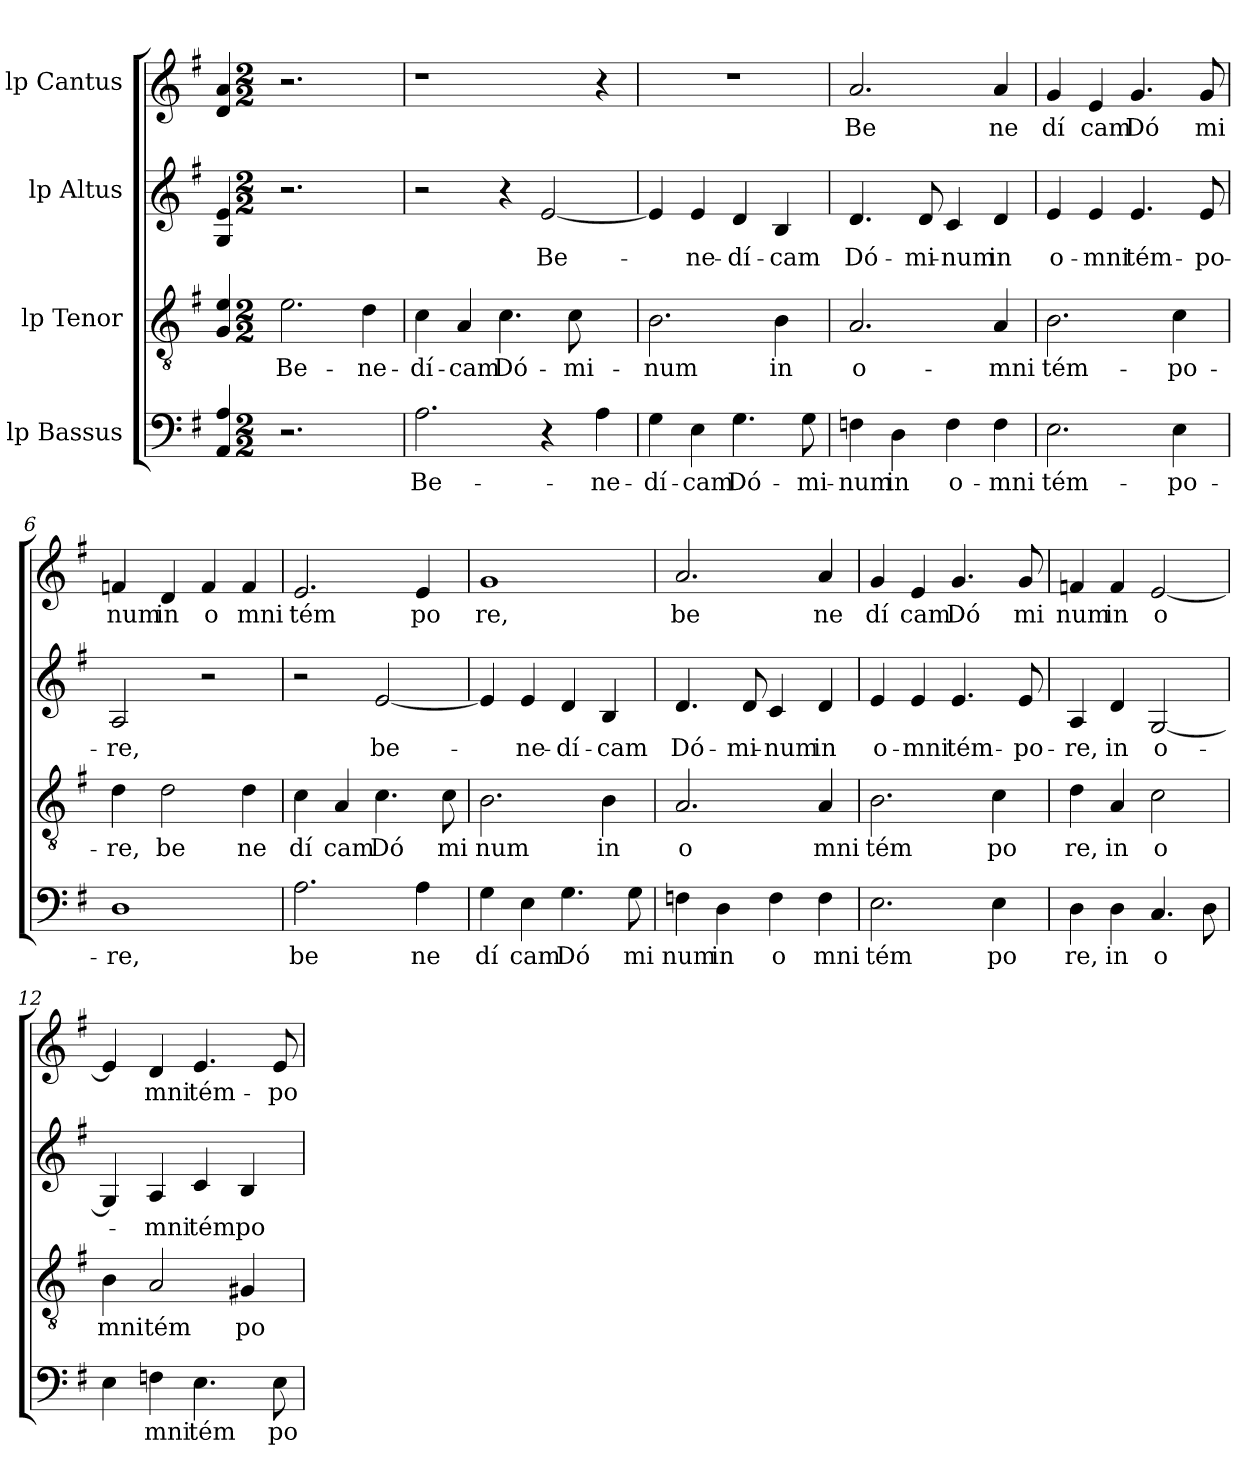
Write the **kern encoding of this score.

**kern	**text	**kern	**text	**kern	**text	**kern	**text
*part4	*part4	*part3	*part3	*part2	*part2	*part1	*part1
*staff4	*staff4	*staff3	*staff3	*staff2	*staff2	*staff1	*staff1
*I"lp Bassus	*	*I"lp Tenor	*	*I"lp Altus	*	*I"lp Cantus	*
!!LO:PB:g=z
*stria5	*	*stria5	*	*stria5	*	*stria5	*
*clefF4	*	*clefGv2	*	*clefG2	*	*clefG2	*
*k[f#]	*	*k[f#]	*	*k[f#]	*	*k[f#]	*
*G:	*	*G:	*	*G:	*	*G:	*
=1	=1	=1	=1	=1	=1	=1	=1
4A/ 4AA/	.	4e/ 4G/	.	4e/ 4G/	.	4a/ 4d/	.
*M2/2	*	*M2/2	*	*M2/2	*	*M2/2	*
*met(c|)	*	*met(c|)	*	*met(c|)	*	*met(c|)	*
!	!	!	!LO:LY:b:cj	!	!	!	!
2.r	.	2.e\	Be-	2.r	.	2.r	.
!	!	!	!LO:LY:b:cj	!	!	!	!
4ryy	.	4d\	-ne-	4ryy	.	4ryy	.
=2	=2	=2	=2	=2	=2	=2	=2
!	!LO:LY:b:cj	!	!LO:LY:b:cj	!	!	!	!
2.A\	Be-	4c\	-dí-	2r	.	1r	.
!	!	!	!LO:LY:b:cj	!	!	!	!
.	.	4A/	-cam	.	.	.	.
!	!	!	!LO:LY:b:cj	!	!	!	!
.	.	4.c\	Dó-	4r	.	.	.
!	!	!	!	!	!LO:LY:b:cj	!	!
4r	.	.	.	[<2e/	Be-	.	.
!	!	!	!LO:LY:b:cj	!	!	!	!
.	.	8c\	-mi-	.	.	.	.
!	!LO:LY:b:cj	!	!	!	!	!	!
4A\	-ne-	4ryy	.	.	.	4r	.
=3	=3	=3	=3	=3	=3	=3	=3
!	!LO:LY:b:cj	!	!LO:LY:b:cj	!	!	!	!
4G\	-dí-	2.B\	-num	4e/]	.	1r	.
!	!LO:LY:b:cj	!	!	!	!LO:LY:b:cj	!	!
4E\	-cam	.	.	4e/	-ne-	.	.
!	!LO:LY:b:cj	!	!	!	!LO:LY:b:cj	!	!
4.G\	Dó-	.	.	4d/	-dí-	.	.
!	!	!	!LO:LY:b:cj	!	!LO:LY:b:cj	!	!
.	.	4B\	in	4B/	-cam	.	.
!	!LO:LY:b:cj	!	!	!	!	!	!
8G\	-mi-	.	.	.	.	.	.
=4	=4	=4	=4	=4	=4	=4	=4
!	!LO:LY:b:cj	!	!LO:LY:b:cj	!	!LO:LY:b:cj	!	!LO:LY:b:cj
4Fn\	-num	2.A/	o-	4.d/	Dó-	2.a/	Be
!	!LO:LY:b:cj	!	!	!	!	!	!
4D\	in	.	.	.	.	.	.
!	!	!	!	!	!LO:LY:b:cj	!	!
.	.	.	.	8d/	-mi-	.	.
!	!LO:LY:b:cj	!	!	!	!LO:LY:b:cj	!	!
4F\	o-	.	.	4c/	-num	.	.
!	!LO:LY:b:cj	!	!LO:LY:b:cj	!	!LO:LY:b:cj	!	!LO:LY:b:cj
4F\	-mni	4A/	-mni	4d/	in	4a/	ne
=5	=5	=5	=5	=5	=5	=5	=5
!	!LO:LY:b:cj	!	!LO:LY:b:cj	!	!LO:LY:b:cj	!	!LO:LY:b:cj
2.E\	tém-	2.B\	tém-	4e/	o-	4g/	dí
!	!	!	!	!	!LO:LY:b:cj	!	!LO:LY:b:cj
.	.	.	.	4e/	-mni	4e/	cam
!	!	!	!	!	!LO:LY:b:cj	!	!LO:LY:b:cj
.	.	.	.	4.e/	tém-	4.g/	Dó
!	!LO:LY:b:cj	!	!LO:LY:b:cj	!	!	!	!
4E\	-po-	4c\	-po-	.	.	.	.
!	!	!	!	!	!LO:LY:b:cj	!	!LO:LY:b:cj
.	.	.	.	8e/	-po-	8g/	mi
!!LO:LB:g=z
=6	=6	=6	=6	=6	=6	=6	=6
!	!LO:LY:b:cj	!	!LO:LY:b:cj	!	!LO:LY:b:cj	!	!LO:LY:b:cj
1D	-re,	4d\	-re,	2A/	-re,	4fn/	num
!	!	!	!LO:LY:b:cj	!	!	!	!LO:LY:b:cj
.	.	2d\	be	.	.	4d/	in
!	!	!	!	!	!	!	!LO:LY:b:cj
.	.	.	.	2r	.	4f/	o
!	!	!	!LO:LY:b:cj	!	!	!	!LO:LY:b:cj
.	.	4d\	ne	.	.	4f/	mni
=7	=7	=7	=7	=7	=7	=7	=7
!	!LO:LY:b:cj	!	!LO:LY:b:cj	!	!	!	!LO:LY:b:cj
2.A\	be	4c\	dí	2r	.	2.e/	tém
!	!	!	!LO:LY:b:cj	!	!	!	!
.	.	4A/	cam	.	.	.	.
!	!	!	!LO:LY:b:cj	!	!LO:LY:b:cj	!	!
.	.	4.c\	Dó	[<2e/	be-	.	.
!	!LO:LY:b:cj	!	!	!	!	!	!LO:LY:b:cj
4A\	ne	.	.	.	.	4e/	po
!	!	!	!LO:LY:b:cj	!	!	!	!
.	.	8c\	mi	.	.	.	.
=8	=8	=8	=8	=8	=8	=8	=8
!	!LO:LY:b:cj	!	!LO:LY:b:cj	!	!	!	!LO:LY:b:cj
4G\	dí	2.B\	num	4e/]	.	1g	re,
!	!LO:LY:b:cj	!	!	!	!LO:LY:b:cj	!	!
4E\	cam	.	.	4e/	-ne-	.	.
!	!LO:LY:b:cj	!	!	!	!LO:LY:b:cj	!	!
4.G\	Dó	.	.	4d/	-dí-	.	.
!	!	!	!LO:LY:b:cj	!	!LO:LY:b:cj	!	!
.	.	4B\	in	4B/	-cam	.	.
!	!LO:LY:b:cj	!	!	!	!	!	!
8G\	mi	.	.	.	.	.	.
=9	=9	=9	=9	=9	=9	=9	=9
!	!LO:LY:b:cj	!	!LO:LY:b:cj	!	!LO:LY:b:cj	!	!LO:LY:b:cj
4Fn\	num	2.A/	o	4.d/	Dó-	2.a/	be
!	!LO:LY:b:cj	!	!	!	!	!	!
4D\	in	.	.	.	.	.	.
!	!	!	!	!	!LO:LY:b:cj	!	!
.	.	.	.	8d/	-mi-	.	.
!	!LO:LY:b:cj	!	!	!	!LO:LY:b:cj	!	!
4F\	o	.	.	4c/	-num	.	.
!	!LO:LY:b:cj	!	!LO:LY:b:cj	!	!LO:LY:b:cj	!	!LO:LY:b:cj
4F\	mni	4A/	mni	4d/	in	4a/	ne
=10	=10	=10	=10	=10	=10	=10	=10
!	!LO:LY:b:cj	!	!LO:LY:b:cj	!	!LO:LY:b:cj	!	!LO:LY:b:cj
2.E\	tém	2.B\	tém	4e/	o-	4g/	dí
!	!	!	!	!	!LO:LY:b:cj	!	!LO:LY:b:cj
.	.	.	.	4e/	-mni	4e/	cam
!	!	!	!	!	!LO:LY:b:cj	!	!LO:LY:b:cj
.	.	.	.	4.e/	tém-	4.g/	Dó
!	!LO:LY:b:cj	!	!LO:LY:b:cj	!	!	!	!
4E\	po	4c\	po	.	.	.	.
!	!	!	!	!	!LO:LY:b:cj	!	!LO:LY:b:cj
.	.	.	.	8e/	-po-	8g/	mi
=11	=11	=11	=11	=11	=11	=11	=11
!	!LO:LY:b:cj	!	!LO:LY:b:cj	!	!LO:LY:b:cj	!	!LO:LY:b:cj
4D\	re,	4d\	re,	4A/	-re,	4fn/	num
!	!LO:LY:b:cj	!	!LO:LY:b:cj	!	!LO:LY:b:cj	!	!LO:LY:b:cj
4D\	in	4A/	in	4d/	in	4f/	in
!	!LO:LY:b:cj	!	!LO:LY:b:cj	!	!LO:LY:b:cj	!	!LO:LY:b:cj
4.C/	o	2c\	o	[>2G/	o-	[>2e/	o
8D\	.	.	.	.	.	.	.
!!LO:LB:g=z
=12	=12	=12	=12	=12	=12	=12	=12
!	!	!	!LO:LY:b:cj	!	!	!	!
*^	*	*^	*	*	*	*^	*
4E\	64ryy	.	4B\	64ryy	mni	4G/]	.	4e/]	64ryy	.
.	2ryy	.	.	2ryy	.	.	.	.	2ryy	.
!	!	!LO:LY:b:cj	!	!	!LO:LY:b:cj	!	!LO:LY:b:cj	!	!	!LO:LY:b:cj
4Fn\	.	mni	2A/	.	tém	4A/	-mni	4d/	.	mni
!	!	!LO:LY:b:cj	!	!	!	!	!LO:LY:b:cj	!	!	!LO:LY:b:cj
4.E\	.	tém	.	.	.	4c/	tém	4.e/	.	tém-
.	4ryy	.	.	4ryy	.	.	.	.	4ryy	.
!	!	!	!	!	!LO:LY:b:cj	!	!LO:LY:b:cj	!	!	!
.	.	.	4G#X/	.	po	4B/	po	.	.	.
.	8...ryy	.	.	8...ryy	.	.	.	.	8...ryy	.
!	!	!LO:LY:b:cj	!	!	!	!	!	!	!	!LO:LY:b:cj
8E\	.	po	.	.	.	.	.	8e/	.	-po-
*v	*v	*	*	*	*	*	*	*v	*v	*
*	*	*v	*v	*	*	*	*	*
=	=	=	=	=	=	=	=
*-	*-	*-	*-	*-	*-	*-	*-
